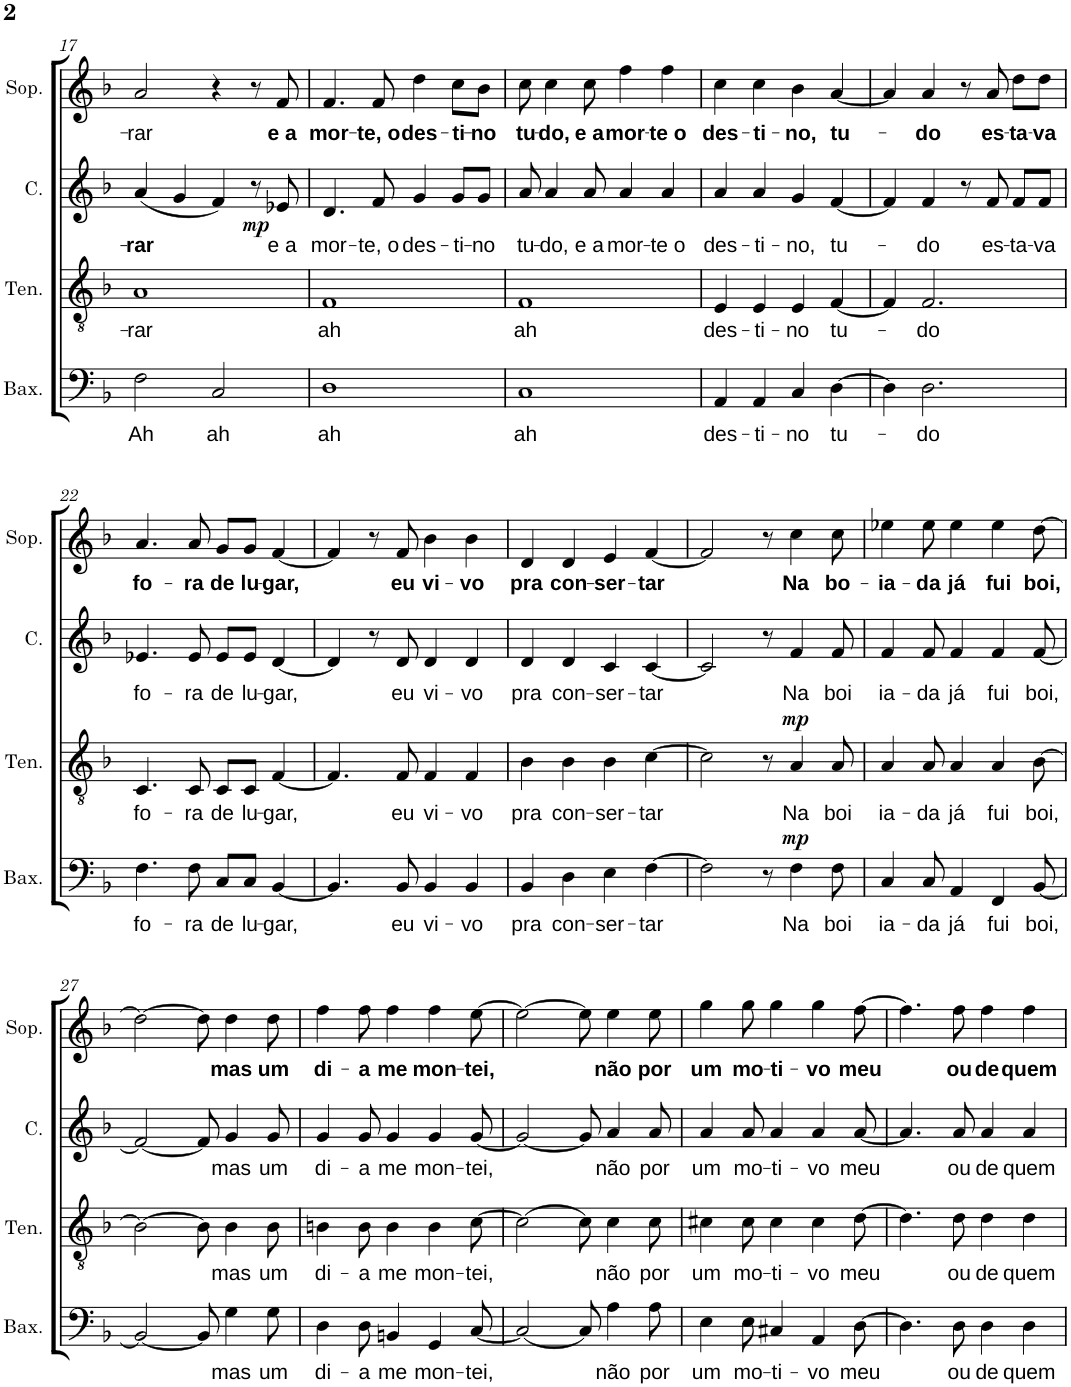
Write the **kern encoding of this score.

**kern	**text	**dynam	**kern	**text	**dynam	**kern	**text	**dynam	**kern	**text
*part4	*part4	*part4	*part3	*part3	*part3	*part2	*part2	*part2	*part1	*part1
*staff4	*staff4	*staff4	*staff3	*staff3	*staff3	*staff2	*staff2	*staff2	*staff1	*staff1
*I"Baixo	*	*	*I"Tenor	*	*	*I"Contralto	*	*	*I"Soprano	*
*I'Bax.	*	*	*I'Ten.	*	*	*I'C.	*	*	*I'Sop.	*
!!LO:PB:g=z
*clefF4	*	*	*clefGv2	*	*	*clefG2	*	*	*clefG2	*
*k[b-]	*	*	*k[b-]	*	*	*k[b-]	*	*	*k[b-]	*
*M4/4	*	*	*M4/4	*	*	*M4/4	*	*	*M4/4	*
=17	=17	=17	=17	=17	=17	=17	=17	=17	=17	=17
!	!LO:LY:b	!	!	!LO:LY:b	!	!	!LO:LY:b	!	!	!LO:LY:b
2F\	Ah	.	1A	-rar	.	(4a/	-rar	.	2a/	-rar
.	.	.	.	.	.	4g/	.	.	.	.
!	!LO:LY:b	!	!	!	!	!	!	!	!	!
2C/	ah	.	.	.	.	4f/)	.	.	4r	.
!	!	!	!	!	!	!	!	!LO:DY:b	!	!
.	.	.	.	.	.	8r	.	mp	8r	.
!	!	!	!	!	!	!	!LO:LY:b	!	!	!LO:LY:b
.	.	.	.	.	.	8e-X/	e a	.	8f/	e a
=18	=18	=18	=18	=18	=18	=18	=18	=18	=18	=18
!	!LO:LY:b	!	!	!LO:LY:b	!	!	!LO:LY:b	!	!	!LO:LY:b
1D	ah	.	1F	ah	.	4.d/	mor-	.	4.f/	mor-
!	!	!	!	!	!	!	!LO:LY:b	!	!	!LO:LY:b
.	.	.	.	.	.	8f/	-te, o	.	8f/	-te, o
!	!	!	!	!	!	!	!LO:LY:b	!	!	!LO:LY:b
.	.	.	.	.	.	4g/	des-	.	4dd\	des-
!	!	!	!	!	!	!	!LO:LY:b	!	!	!LO:LY:b
.	.	.	.	.	.	8g/L	-ti-	.	8cc\L	-ti-
!	!	!	!	!	!	!	!LO:LY:b	!	!	!LO:LY:b
.	.	.	.	.	.	8g/J	-no	.	8b-\J	-no
=19	=19	=19	=19	=19	=19	=19	=19	=19	=19	=19
!	!LO:LY:b	!	!	!LO:LY:b	!	!	!LO:LY:b	!	!	!LO:LY:b
1C	ah	.	1F	ah	.	8a/	tu-	.	8cc\	tu-
!	!	!	!	!	!	!	!LO:LY:b	!	!	!LO:LY:b
.	.	.	.	.	.	4a/	-do,	.	4cc\	-do,
!	!	!	!	!	!	!	!LO:LY:b	!	!	!LO:LY:b
.	.	.	.	.	.	8a/	e a	.	8cc\	e a
!	!	!	!	!	!	!	!LO:LY:b	!	!	!LO:LY:b
.	.	.	.	.	.	4a/	mor-	.	4ff\	mor-
!	!	!	!	!	!	!	!LO:LY:b	!	!	!LO:LY:b
.	.	.	.	.	.	4a/	-te o	.	4ff\	-te o
=20	=20	=20	=20	=20	=20	=20	=20	=20	=20	=20
!	!LO:LY:b	!	!	!LO:LY:b	!	!	!LO:LY:b	!	!	!LO:LY:b
4AA/	des-	.	4E/	des-	.	4a/	des-	.	4cc\	des-
!	!LO:LY:b	!	!	!LO:LY:b	!	!	!LO:LY:b	!	!	!LO:LY:b
4AA/	-ti-	.	4E/	-ti-	.	4a/	-ti-	.	4cc\	-ti-
!	!LO:LY:b	!	!	!LO:LY:b	!	!	!LO:LY:b	!	!	!LO:LY:b
4C/	-no	.	4E/	-no	.	4g/	-no,	.	4b-\	-no,
!	!LO:LY:b	!	!	!LO:LY:b	!	!	!LO:LY:b	!	!	!LO:LY:b
[4D\	tu-	.	[4F/	tu-	.	[4f/	tu-	.	[4a/	tu-
=21	=21	=21	=21	=21	=21	=21	=21	=21	=21	=21
4D\]	.	.	4F/]	.	.	4f/]	.	.	4a/]	.
!	!LO:LY:b	!	!	!LO:LY:b	!	!	!LO:LY:b	!	!	!LO:LY:b
2.D\	-do	.	2.F/	-do	.	4f/	-do	.	4a/	-do
.	.	.	.	.	.	8r	.	.	8r	.
!	!	!	!	!	!	!	!LO:LY:b	!	!	!LO:LY:b
.	.	.	.	.	.	8f/	es-	.	8a/	es-
!	!	!	!	!	!	!	!LO:LY:b	!	!	!LO:LY:b
.	.	.	.	.	.	8f/L	-ta-	.	8dd\L	-ta-
!	!	!	!	!	!	!	!LO:LY:b	!	!	!LO:LY:b
.	.	.	.	.	.	8f/J	-va	.	8dd\J	-va
!!LO:LB:g=z
=22	=22	=22	=22	=22	=22	=22	=22	=22	=22	=22
!	!LO:LY:b	!	!	!LO:LY:b	!	!	!LO:LY:b	!	!	!LO:LY:b
4.F\	fo-	.	4.C/	fo-	.	4.e-X/	fo-	.	4.a/	fo-
!	!LO:LY:b	!	!	!LO:LY:b	!	!	!LO:LY:b	!	!	!LO:LY:b
8F\	-ra	.	8C/	-ra	.	8e-/	-ra	.	8a/	-ra
!	!LO:LY:b	!	!	!LO:LY:b	!	!	!LO:LY:b	!	!	!LO:LY:b
8C/L	de	.	8C/L	de	.	8e-/L	de	.	8g/L	de
!	!LO:LY:b	!	!	!LO:LY:b	!	!	!LO:LY:b	!	!	!LO:LY:b
8C/J	lu-	.	8C/J	lu-	.	8e-/J	lu-	.	8g/J	lu-
!	!LO:LY:b	!	!	!LO:LY:b	!	!	!LO:LY:b	!	!	!LO:LY:b
[4BB-/	-gar,	.	[4F/	-gar,	.	[4d/	-gar,	.	[4f/	-gar,
=23	=23	=23	=23	=23	=23	=23	=23	=23	=23	=23
4.BB-/]	.	.	4.F/]	.	.	4d/]	.	.	4f/]	.
.	.	.	.	.	.	8r	.	.	8r	.
!	!LO:LY:b	!	!	!LO:LY:b	!	!	!LO:LY:b	!	!	!LO:LY:b
8BB-/	eu	.	8F/	eu	.	8d/	eu	.	8f/	eu
!	!LO:LY:b	!	!	!LO:LY:b	!	!	!LO:LY:b	!	!	!LO:LY:b
4BB-/	vi-	.	4F/	vi-	.	4d/	vi-	.	4b-\	vi-
!	!LO:LY:b	!	!	!LO:LY:b	!	!	!LO:LY:b	!	!	!LO:LY:b
4BB-/	-vo	.	4F/	-vo	.	4d/	-vo	.	4b-\	-vo
=24	=24	=24	=24	=24	=24	=24	=24	=24	=24	=24
!	!LO:LY:b	!	!	!LO:LY:b	!	!	!LO:LY:b	!	!	!LO:LY:b
4BB-/	pra	.	4B-\	pra	.	4d/	pra	.	4d/	pra
!	!LO:LY:b	!	!	!LO:LY:b	!	!	!LO:LY:b	!	!	!LO:LY:b
4D\	con-	.	4B-\	con-	.	4d/	con-	.	4d/	con-
!	!LO:LY:b	!	!	!LO:LY:b	!	!	!LO:LY:b	!	!	!LO:LY:b
4E\	-ser-	.	4B-\	-ser-	.	4c/	-ser-	.	4e/	-ser-
!	!LO:LY:b	!	!	!LO:LY:b	!	!	!LO:LY:b	!	!	!LO:LY:b
[4F\	-tar	.	[4c\	-tar	.	[4c/	-tar	.	[4f/	-tar
=25	=25	=25	=25	=25	=25	=25	=25	=25	=25	=25
2F\]	.	.	2c\]	.	.	2c/]	.	.	2f/]	.
8r	.	.	8r	.	.	8r	.	.	8r	.
!	!LO:LY:b	!LO:DY:a	!	!LO:LY:b	!LO:DY:a	!	!LO:LY:b	!	!	!LO:LY:b
4F\	Na	mp	4A/	Na	mp	4f/	Na	.	4cc\	Na
!	!LO:LY:b	!	!	!LO:LY:b	!	!	!LO:LY:b	!	!	!LO:LY:b
8F\	boi	.	8A/	boi	.	8f/	boi	.	8cc\	bo-
=26	=26	=26	=26	=26	=26	=26	=26	=26	=26	=26
!	!LO:LY:b	!	!	!LO:LY:b	!	!	!LO:LY:b	!	!	!LO:LY:b
4C/	ia-	.	4A/	ia-	.	4f/	ia-	.	4ee-X\	-ia-
!	!LO:LY:b	!	!	!LO:LY:b	!	!	!LO:LY:b	!	!	!LO:LY:b
8C/	-da	.	8A/	-da	.	8f/	-da	.	8ee-\	-da
!	!LO:LY:b	!	!	!LO:LY:b	!	!	!LO:LY:b	!	!	!LO:LY:b
4AA/	já	.	4A/	já	.	4f/	já	.	4ee-\	já
!	!LO:LY:b	!	!	!LO:LY:b	!	!	!LO:LY:b	!	!	!LO:LY:b
4FF/	fui	.	4A/	fui	.	4f/	fui	.	4ee-\	fui
!	!LO:LY:b	!	!	!LO:LY:b	!	!	!LO:LY:b	!	!	!LO:LY:b
[8BB-/	boi,	.	[8B-\	boi,	.	[8f/	boi,	.	[8dd\	boi,
!!LO:LB:g=z
=27	=27	=27	=27	=27	=27	=27	=27	=27	=27	=27
2BB-/_	.	.	2B-\_	.	.	2f/_	.	.	2dd\_	.
8BB-/]	.	.	8B-\]	.	.	8f/]	.	.	8dd\]	.
!	!LO:LY:b	!	!	!LO:LY:b	!	!	!LO:LY:b	!	!	!LO:LY:b
4G\	mas	.	4B-\	mas	.	4g/	mas	.	4dd\	mas
!	!LO:LY:b	!	!	!LO:LY:b	!	!	!LO:LY:b	!	!	!LO:LY:b
8G\	um	.	8B-\	um	.	8g/	um	.	8dd\	um
=28	=28	=28	=28	=28	=28	=28	=28	=28	=28	=28
!	!LO:LY:b	!	!	!LO:LY:b	!	!	!LO:LY:b	!	!	!LO:LY:b
4D\	di-	.	4Bn\	di-	.	4g/	di-	.	4ff\	di-
!	!LO:LY:b	!	!	!LO:LY:b	!	!	!LO:LY:b	!	!	!LO:LY:b
8D\	-a	.	8B\	-a	.	8g/	-a	.	8ff\	-a
!	!LO:LY:b	!	!	!LO:LY:b	!	!	!LO:LY:b	!	!	!LO:LY:b
4BBn/	me	.	4B\	me	.	4g/	me	.	4ff\	me
!	!LO:LY:b	!	!	!LO:LY:b	!	!	!LO:LY:b	!	!	!LO:LY:b
4GG/	mon-	.	4B\	mon-	.	4g/	mon-	.	4ff\	mon-
!	!LO:LY:b	!	!	!LO:LY:b	!	!	!LO:LY:b	!	!	!LO:LY:b
[8C/	-tei,	.	[8c\	-tei,	.	[8g/	-tei,	.	[8ee\	-tei,
=29	=29	=29	=29	=29	=29	=29	=29	=29	=29	=29
2C/_	.	.	2c\_	.	.	2g/_	.	.	2ee\_	.
8C/]	.	.	8c\]	.	.	8g/]	.	.	8ee\]	.
!	!LO:LY:b	!	!	!LO:LY:b	!	!	!LO:LY:b	!	!	!LO:LY:b
4A\	não	.	4c\	não	.	4a/	não	.	4ee\	não
!	!LO:LY:b	!	!	!LO:LY:b	!	!	!LO:LY:b	!	!	!LO:LY:b
8A\	por	.	8c\	por	.	8a/	por	.	8ee\	por
=30	=30	=30	=30	=30	=30	=30	=30	=30	=30	=30
!	!LO:LY:b	!	!	!LO:LY:b	!	!	!LO:LY:b	!	!	!LO:LY:b
4E\	um	.	4c#X\	um	.	4a/	um	.	4gg\	um
!	!LO:LY:b	!	!	!LO:LY:b	!	!	!LO:LY:b	!	!	!LO:LY:b
8E\	mo-	.	8c#\	mo-	.	8a/	mo-	.	8gg\	mo-
!	!LO:LY:b	!	!	!LO:LY:b	!	!	!LO:LY:b	!	!	!LO:LY:b
4C#X/	-ti-	.	4c#\	-ti-	.	4a/	-ti-	.	4gg\	-ti-
!	!LO:LY:b	!	!	!LO:LY:b	!	!	!LO:LY:b	!	!	!LO:LY:b
4AA/	-vo	.	4c#\	-vo	.	4a/	-vo	.	4gg\	-vo
!	!LO:LY:b	!	!	!LO:LY:b	!	!	!LO:LY:b	!	!	!LO:LY:b
[8D\	meu	.	[8d\	meu	.	[8a/	meu	.	[8ff\	meu
=31	=31	=31	=31	=31	=31	=31	=31	=31	=31	=31
4.D\]	.	.	4.d\]	.	.	4.a/]	.	.	4.ff\]	.
!	!LO:LY:b	!	!	!LO:LY:b	!	!	!LO:LY:b	!	!	!LO:LY:b
8D\	ou	.	8d\	ou	.	8a/	ou	.	8ff\	ou
!	!LO:LY:b	!	!	!LO:LY:b	!	!	!LO:LY:b	!	!	!LO:LY:b
4D\	de	.	4d\	de	.	4a/	de	.	4ff\	de
!	!LO:LY:b	!	!	!LO:LY:b	!	!	!LO:LY:b	!	!	!LO:LY:b
4D\	quem	.	4d\	quem	.	4a/	quem	.	4ff\	quem
=	=	=	=	=	=	=	=	=	=	=
*-	*-	*-	*-	*-	*-	*-	*-	*-	*-	*-
